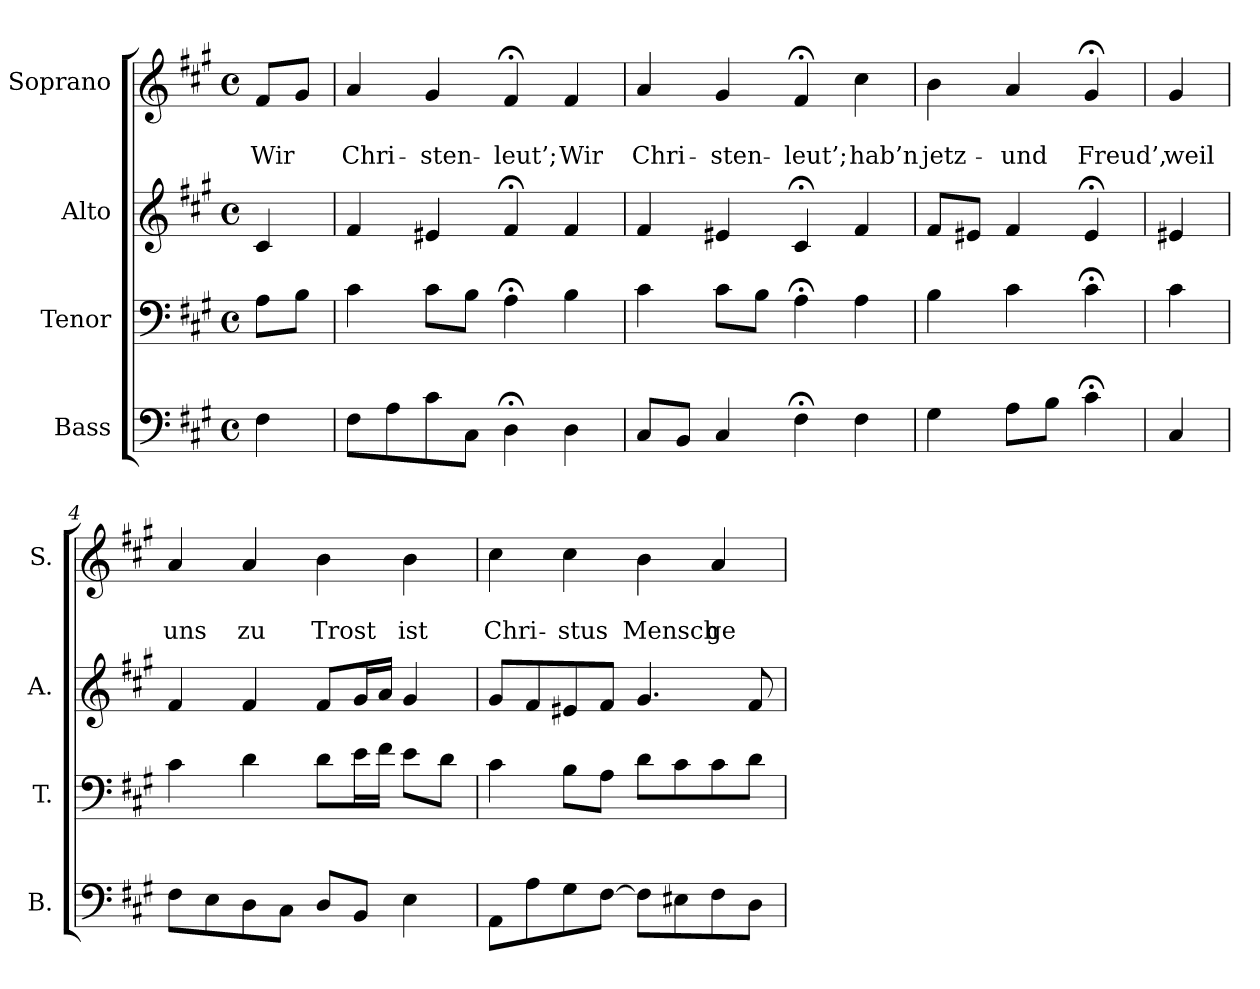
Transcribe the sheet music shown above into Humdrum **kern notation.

**kern	**kern	**kern	**kern	**text	**text
*part4	*part3	*part2	*part1	*part1	*part1
*staff4	*staff3	*staff2	*staff1	*staff1	*staff1
*I"Bass	*I"Tenor	*I"Alto	*I"Soprano	*	*
*I'B.	*I'T.	*I'A.	*I'S.	*	*
*clefF4	*clefF4	*clefG2	*clefG2	*	*
*k[f#c#g#]	*k[f#c#g#]	*k[f#c#g#]	*k[f#c#g#]	*	*
*f#:	*f#:	*f#:	*f#:	*	*
*M4/4	*M4/4	*M4/4	*M4/4	*	*
*met(c)	*met(c)	*met(c)	*met(c)	*	*
=	=	=	=	=	=
4F#\	8A\L	4c#/	8f#/L	.	Wir
.	8B\J	.	8g#/J	.	.
=1	=1	=1	=1	=1	=1
8F#\L	4c#\	4f#/	4a/	.	Chri-
8A\	.	.	.	.	.
8c#\	8c#\L	4e#X/	4g#/	.	-sten-
8C#\J	8B\J	.	.	.	.
4D;<\	4A;<\	4f#;</	4f#;</	.	-leut’;
4D\	4B\	4f#/	4f#/	.	Wir
=2	=2	=2	=2	=2	=2
8C#/L	4c#\	4f#/	4a/	.	Chri-
8BB/J	.	.	.	.	.
4C#/	8c#\L	4e#X/	4g#/	.	-sten-
.	8B\J	.	.	.	.
4F#;<\	4A;<\	4c#;</	4f#;</	.	-leut’;
4F#\	4A\	4f#/	4cc#\	.	hab’n
=3	=3	=3	=3	=3	=3
4G#\	4B\	8f#/L	4b\	.	jetz-
.	.	8e#X/J	.	.	.
8A\L	4c#\	4f#/	4a/	.	-und
8B\J	.	.	.	.	.
4c#;<\	4c#;<\	4e#;</	4g#;</	.	Freud’,
!!LO:LB:g=z
=3a	=3a	=3a	=3a	=3a	=3a
4C#/	4c#\	4e#X/	4g#/	.	weil
=4	=4	=4	=4	=4	=4
8F#\L	4c#\	4f#/	4a/	.	uns
8E\	.	.	.	.	.
8D\	4d\	4f#/	4a/	.	zu
8C#\J	.	.	.	.	.
8D/L	8d\L	8f#/L	4b\	.	Trost
8BB/J	16e\L	16g#/L	.	.	.
.	16f#\JJ	16a/JJ	.	.	.
4E\	8e\L	4g#/	4b\	.	ist
.	8d\J	.	.	.	.
=5	=5	=5	=5	=5	=5
8AA\L	4c#\	8g#/L	4cc#\	.	Chri-
8A\	.	8f#/	.	.	.
8G#\	8B\L	8e#X/	4cc#\	.	-stus
[8F#\J	8A\J	8f#/J	.	.	.
8F#\L]	8d\L	4.g#/	4b\	.	Mensch
8E#X\	8c#\	.	.	.	.
8F#\	8c#\	.	4a/	.	ge-
8D\J	8d\J	8f#/	.	.	.
=	=	=	=	=	=
*-	*-	*-	*-	*-	*-
